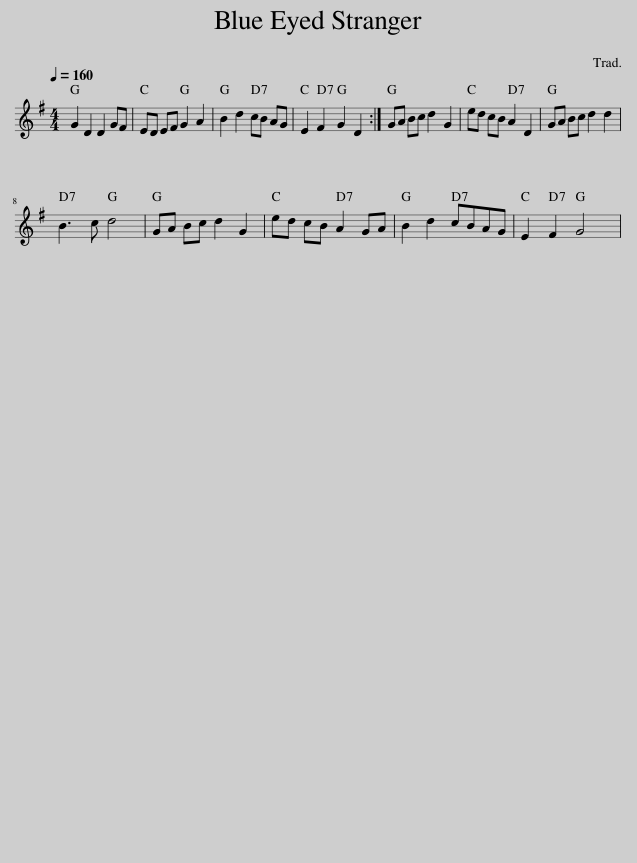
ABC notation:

X:1
L:1/8
Q:1/4=160
M:4/4
I:linebreak $
K:G
V:1 treble
V:1
 G2 D2 D2 GF | ED EF G2 A2 | B2 d2 cB AG | E2 F2 G2 D2 :| GA Bc d2 G2 | %5
 ed cB A2 D2 | GA Bc d2 d2 |$ B3 c d4 | GA Bc d2 G2 | ed cB A2 GA | %10
 B2 d2 cBAG | E2 F2 G4 | %12
